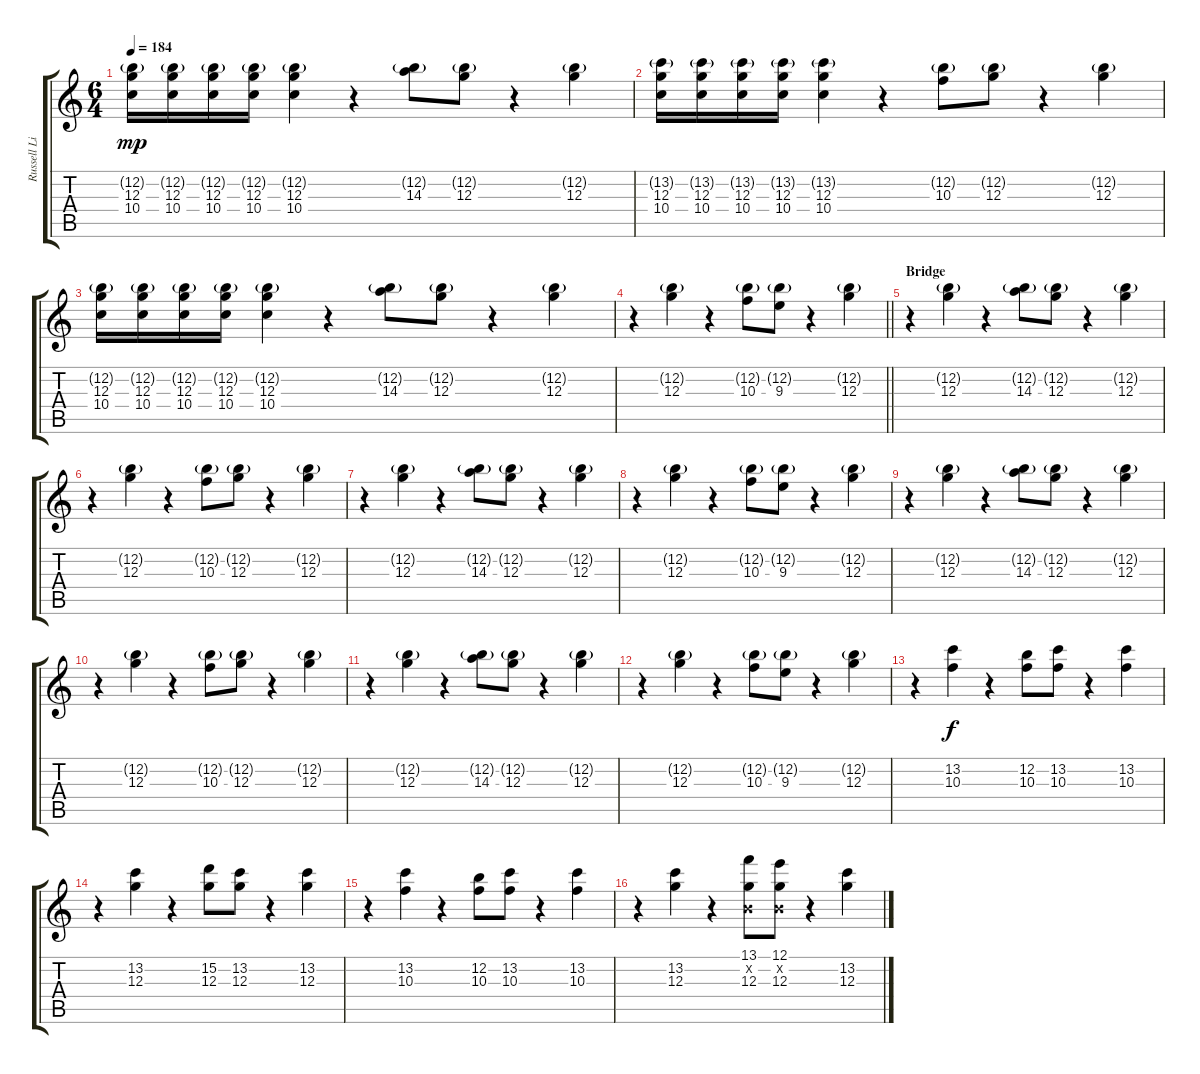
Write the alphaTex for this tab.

\track ("Russell Lissack" "Russell Li") {instrument overdrivenguitar}
\staff {score tabs}
\tuning (E4 B3 G3 D3 A2 E2) {hide}
\ts (6 4)
\tempo 184
\clef g2
\ks c
(12.2{g} 12.3 10.4).16{dy mp} (12.2{g} 12.3 10.4).16 (12.2{g} 12.3 10.4).16 (12.2{g} 12.3 10.4).16 (12.2{g} 12.3 10.4).4 r.4 (12.2{g} 14.3).8 (12.2{g} 12.3).8 r.4 (12.2{g} 12.3).4 |
(13.2{g} 12.3 10.4).16 (13.2{g} 12.3 10.4).16 (13.2{g} 12.3 10.4).16 (13.2{g} 12.3 10.4).16 (13.2{g} 12.3 10.4).4 r.4 (12.2{g} 10.3).8 (12.2{g} 12.3).8 r.4 (12.2{g} 12.3).4 |
(12.2{g} 12.3 10.4).16 (12.2{g} 12.3 10.4).16 (12.2{g} 12.3 10.4).16 (12.2{g} 12.3 10.4).16 (12.2{g} 12.3 10.4).4 r.4 (12.2{g} 14.3).8 (12.2{g} 12.3).8 r.4 (12.2{g} 12.3).4 |
\barLineRight lightlight
r.4 (12.2{g} 12.3).4 r.4 (12.2{g} 10.3).8 (12.2{g} 9.3).8 r.4 (12.2{g} 12.3).4 |
\section ("" "Bridge")
r.4 (12.2{g} 12.3).4 r.4 (12.2{g} 14.3).8 (12.2{g} 12.3).8 r.4 (12.2{g} 12.3).4 |
r.4 (12.2{g} 12.3).4 r.4 (12.2{g} 10.3).8 (12.2{g} 12.3).8 r.4 (12.2{g} 12.3).4 |
r.4 (12.2{g} 12.3).4 r.4 (12.2{g} 14.3).8 (12.2{g} 12.3).8 r.4 (12.2{g} 12.3).4 |
r.4 (12.2{g} 12.3).4 r.4 (12.2{g} 10.3).8 (12.2{g} 9.3).8 r.4 (12.2{g} 12.3).4 |
r.4 (12.2{g} 12.3).4 r.4 (12.2{g} 14.3).8 (12.2{g} 12.3).8 r.4 (12.2{g} 12.3).4 |
r.4 (12.2{g} 12.3).4 r.4 (12.2{g} 10.3).8 (12.2{g} 12.3).8 r.4 (12.2{g} 12.3).4 |
r.4 (12.2{g} 12.3).4 r.4 (12.2{g} 14.3).8 (12.2{g} 12.3).8 r.4 (12.2{g} 12.3).4 |
r.4 (12.2{g} 12.3).4 r.4 (12.2{g} 10.3).8 (12.2{g} 9.3).8 r.4 (12.2{g} 12.3).4 |
r.4 (13.2 10.3).4{dy f} r.4 (12.2 10.3).8 (13.2 10.3).8 r.4 (13.2 10.3).4 |
r.4 (13.2 12.3).4 r.4 (15.2 12.3).8 (13.2 12.3).8 r.4 (13.2 12.3).4 |
r.4 (13.2 10.3).4 r.4 (12.2 10.3).8 (13.2 10.3).8 r.4 (13.2 10.3).4 |
r.4 (13.2 12.3).4 r.4 (13.1 0.2{x} 12.3).8 (12.1 0.2{x} 12.3).8 r.4 (13.2 12.3).4
